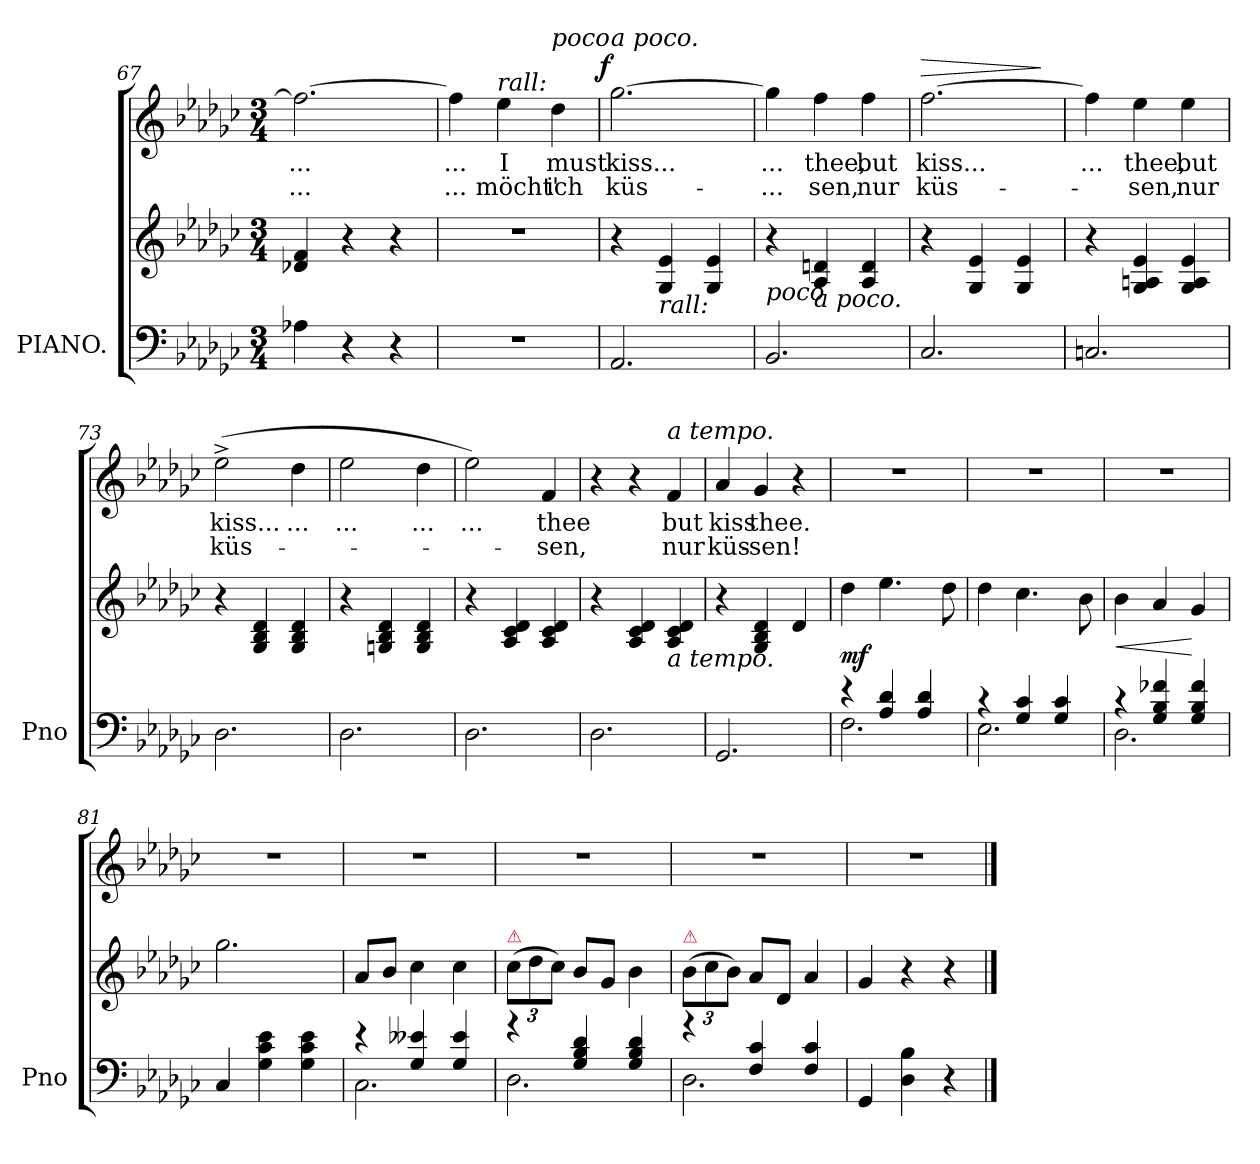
**kern	**kern	**dynam	**kern	**text	**text	**dynam
*part2	*part2	*part2	*part1	*part1	*part1	*part1
*staff3	*staff2	*staff2/3	*staff1	*staff1	*staff1	*staff1
*I"PIANO.	*	*	*	*	*	*
*I'Pno	*	*	*	*	*	*
*clefF4	*clefG2	*	*clefG2	*	*	*
*k[b-e-a-d-g-c-]	*k[b-e-a-d-g-c-]	*	*k[b-e-a-d-g-c-]	*	*	*
*M3/4	*M3/4	*	*M3/4	*	*	*
=67	=67	=67	=67	=67	=67	=67
4A-X	4d-X 4f	.	2.ff_	...	...	.
4r	4r	.	.	.	.	.
4r	4r	.	.	.	.	.
=68	=68	=68	=68	=68	=68	=68
2.rF	2.rdd	.	4ff]	...	...	.
!	!	!	!LO:TX:a:i:t=rall&colon;	!	!	!
.	.	.	4ee-	I	möcht'	.
!	!	!	!LO:TX:a:i:t=poco	!	!	!
.	.	.	4dd-	must	ich	.
=69	=69	=69	=69	=69	=69	=69
!	!	!	!LO:TX:a:i:t=a poco.	!	!	!
!	!	!	!	!	!	!LO:DY:a:rj
2.AA-/	4r	.	[2.gg-	kiss...	küs-	f
!	!LO:TX:b:i:t=rall&colon;	!	!	!	!	!
.	4G- 4e-	.	.	.	.	.
.	4G- 4e-	.	.	.	.	.
=70	=70	=70	=70	=70	=70	=70
!	!LO:TX:b:i:t=poco	!	!	!	!	!
2.BB-/	4r	.	4gg-]	...	...	.
!	!LO:TX:b:i:t=a poco.	!	!	!	!	!
.	4A- 4dn	.	4ff	thee,	-sen,	.
.	4A- 4d	.	4ff	but	nur	.
=71	=71	=71	=71	=71	=71	=71
!	!	!	!	!	!	!LO:HP:a
2.C-/	4r	.	[2.ff	kiss...	küs-	>
.	4G- 4e-	.	.	.	.	.
.	4G- 4e-	.	.	.	.	.
.	.	.	.	.	.	]
=72	=72	=72	=72	=72	=72	=72
2.Cn/	4r	.	4ff]	...	.	.
.	4G- 4An 4e-	.	4ee-	thee,	-sen,	.
.	4G- 4A 4e-	.	4ee-	but	nur	.
=73	=73	=73	=73	=73	=73	=73
2.D-	4r	.	(>2ee-^	kiss...	küs-	.
.	4G- 4B- 4d-	.	.	.	.	.
.	4G- 4B- 4d-	.	4dd-	...	.	.
=74	=74	=74	=74	=74	=74	=74
2.D-	4r	.	2ee-	...	.	.
.	4Gn 4B- 4d-	.	.	.	.	.
.	4G 4B- 4d-	.	4dd-	...	.	.
=75	=75	=75	=75	=75	=75	=75
2.D-	4r	.	2ee-)	...	.	.
.	4A- 4c- 4d-	.	.	.	.	.
.	4A- 4c- 4d-	.	4f	thee	-sen,	.
=76	=76	=76	=76	=76	=76	=76
2.D-	4r	.	4r	.	.	.
.	4A- 4c- 4d-	.	4r	.	.	.
!	!	!	!LO:TX:a:i:t=a tempo.	!	!	!
!	!LO:TX:b:i:t=a tempo.	!	!	!	!	!
.	4A- 4c- 4d-	.	4f	but	nur	.
=77	=77	=77	=77	=77	=77	=77
2.GG-	4r	.	4a-	kiss	küs-	.
.	4G- 4B- 4d-	.	4g-	thee.	-sen!	.
.	4d-	.	4r	.	.	.
=78	=78	=78	=78	=78	=78	=78
*^	*	*	*	*	*	*
4re	2.F	4dd-	mf	2.rdd	.	.	.
4A- 4d-	.	4.ee-	.	.	.	.	.
4A- 4d-	.	.	.	.	.	.	.
.	.	8dd-	.	.	.	.	.
=79	=79	=79	=79	=79	=79	=79	=79
4rc	2.E-	4dd-	.	2.rdd	.	.	.
4G- 4c-	.	4.cc-	.	.	.	.	.
4G- 4c-	.	.	.	.	.	.	.
.	.	8b-	.	.	.	.	.
=80	=80	=80	=80	=80	=80	=80	=80
4rc	2.D-	4b-\	<	2.rdd	.	.	.
4G- 4B- 4f-X	.	4a-	.	.	.	.	.
4G- 4B- 4f-	.	4g-	[	.	.	.	.
*v	*v	*	*	*	*	*	*
=81	=81	=81	=81	=81	=81	=81
4C-	2.gg-	.	2.rdd	.	.	.
4G- 4c- 4e-	.	.	.	.	.	.
4G- 4c- 4e-	.	.	.	.	.	.
=82	=82	=82	=82	=82	=82	=82
*^	*	*	*	*	*	*
4re	2.C-	8a-L	.	2.rdd	.	.	.
.	.	8b-J	.	.	.	.	.
4G- 4e--X	.	4cc-	.	.	.	.	.
4G- 4e--	.	4cc-	.	.	.	.	.
=83	=83	=83	=83	=83	=83	=83	=83
!	!	!LO:TX:a:color=crimson:t=⚠	!	!	!	!	!
4rg	2.D-	(12cc-L	.	2.rdd	.	.	.
.	.	12dd-	.	.	.	.	.
.	.	12cc-J)	.	.	.	.	.
4G- 4B- 4d-	.	8b-L	.	.	.	.	.
.	.	8g-J	.	.	.	.	.
4G- 4B- 4d-	.	4b-	.	.	.	.	.
=84	=84	=84	=84	=84	=84	=84	=84
!	!	!LO:TX:a:color=crimson:t=⚠	!	!	!	!	!
4rg	2.D-	(12b-L	.	2.rdd	.	.	.
.	.	12cc-	.	.	.	.	.
.	.	12b-J)	.	.	.	.	.
4F 4c-	.	8a-L	.	.	.	.	.
.	.	8d-J	.	.	.	.	.
4F 4c-	.	4a-	.	.	.	.	.
*v	*v	*	*	*	*	*	*
=85	=85	=85	=85	=85	=85	=85
4GG-	4g-	.	2.rdd	.	.	.
4D- 4B-	4r	.	.	.	.	.
4r	4r	.	.	.	.	.
==	==	==	==	==	==	==
*-	*-	*-	*-	*-	*-	*-
